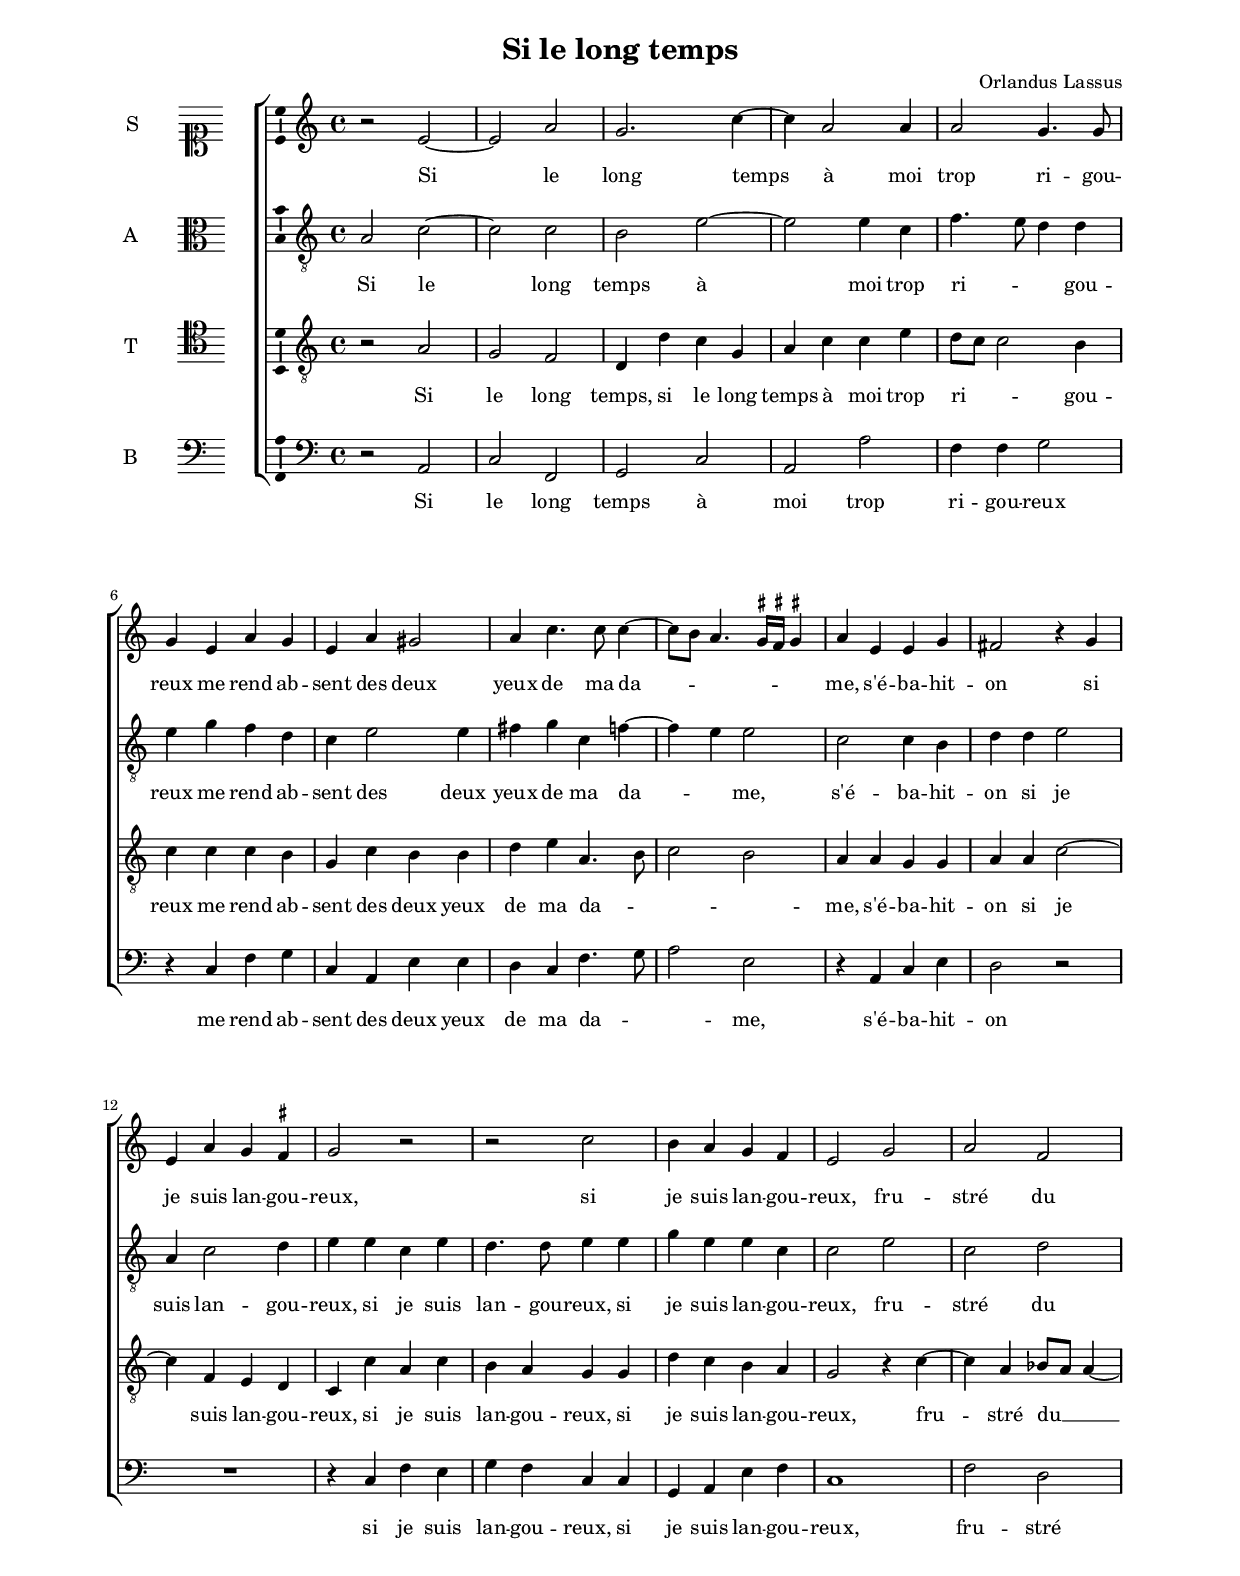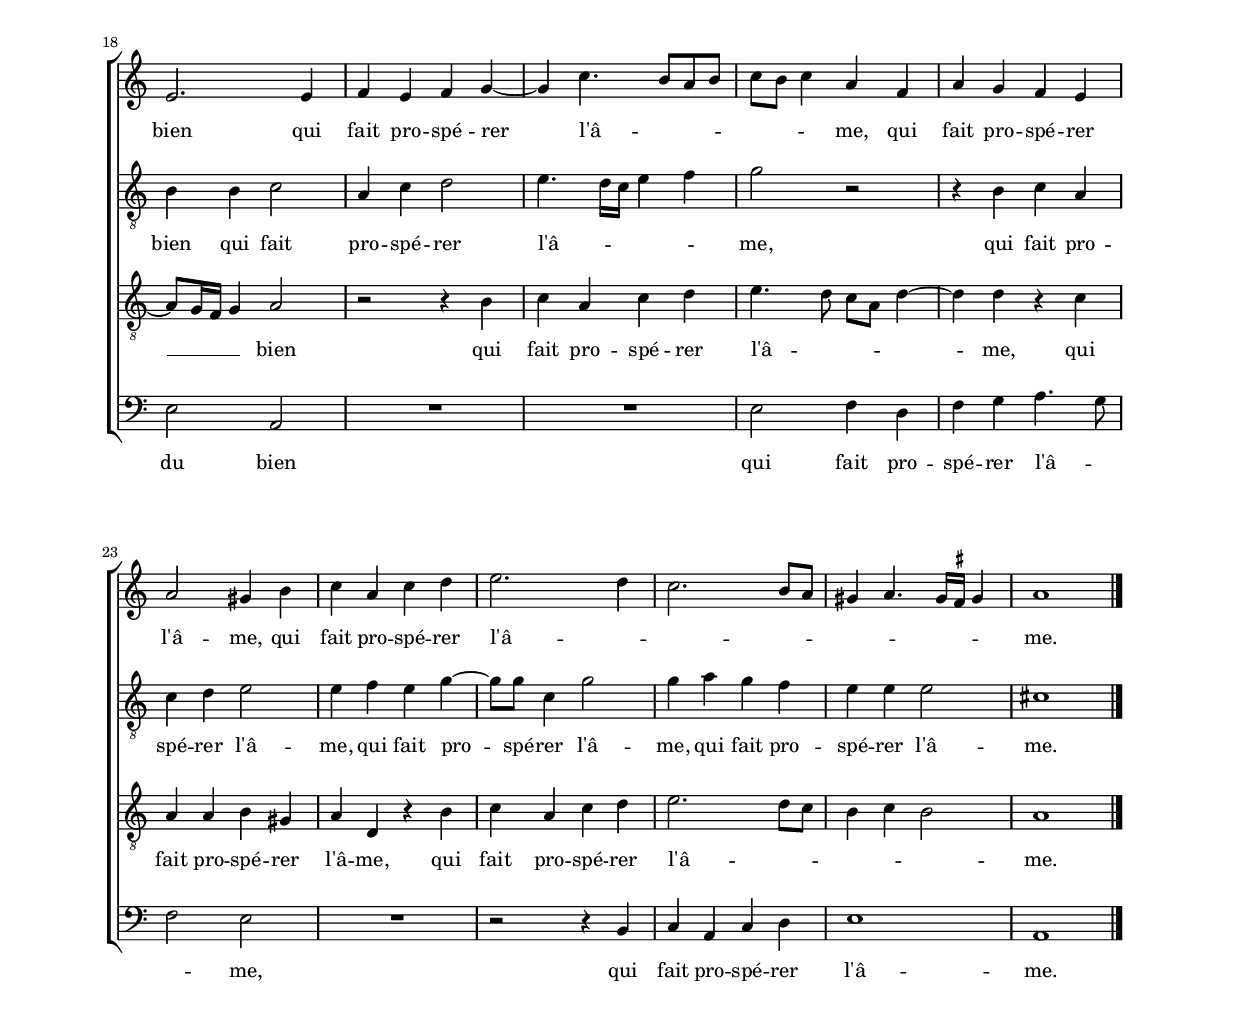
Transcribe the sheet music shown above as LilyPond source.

\header
{
  title="Si le long temps"
  composer="Orlandus Lassus"
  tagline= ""
}

\version "2.24.3"
\include "deutsch.ly"
#(set-global-staff-size 16)
% #(set-default-paper-size "letter")
#(ly:set-option 'point-and-click #f)

	
global = {
	\key c \major
	\time 4/4
	\skip 1*28 \bar "|."
	}

	ficta = { \once \set suggestAccidentals = ##t }
	
	forget = #(define-music-function (music) (ly:music?) #{
		\accidentalStyle forget
		$music
		\accidentalStyle default
		#})
	
	m = \melisma
	me = \melismaEnd


\paper
	{
	top-margin = 2 \cm
	bottom-margin = 2 \cm
	left-margin = 2 \cm
	right-margin = 2 \cm
	ragged-bottom = ##f
	ragged-last-bottom = ##t
	print-page-number = ##f
	system-system-spacing = #'((basic-distance . 20) (minimum-distance . 14) (padding . 8) (strechability . 150))
	system-count = 5
%	systems-per-page = 3
%	min-systems-per-page = 3
	}


incipitcantus = \markup { \score {
	{
	\set Staff.instrumentName = \markup { \fontsize #1 "S" }
	\key c \major
	\clef soprano
	s4 \bar ""
	}
	\layout  {
	raggedright = ##t
	indent = 1.5 \cm
	line-width = 2.3\cm
	\context { \Staff \remove Time_signature_engraver }
	\override Staff.Clef.Y-extent = #'(0 . 0)
	}} \hspace #1 }
	
      
incipitaltus = \markup { \score {
	{
	\set Staff.instrumentName = \markup { \fontsize #1 "A" }
	\key c \major
	\clef alto
	s4 \bar ""
	}
	\layout  {
	raggedright = ##t
	indent = 1.5 \cm
	line-width = 2.3\cm
	\context { \Staff \remove Time_signature_engraver }
	\override Staff.Clef.Y-extent = #'(0 . 0)
	}} \hspace #1 }


incipittenor = \markup { \score {
	{
	\set Staff.instrumentName = \markup { \fontsize #1 "T" }
	\key c \major
	\clef tenor
	s4 \bar ""
	}
	\layout  {
	raggedright = ##t
	indent = 1.5 \cm
	line-width = 2.3\cm
	\context { \Staff \remove Time_signature_engraver }
	\override Staff.Clef.Y-extent = #'(0 . 0)
	}} \hspace #1 }


incipitbassus = \markup { \score {
	{
	\set Staff.instrumentName = \markup { \fontsize #1 "B" }
	\key c \major
	\clef bass
	s4 \bar ""
	}
	\layout  {
	raggedright = ##t
	indent = 1.5 \cm
	line-width = 2.3\cm
	\context { \Staff \remove Time_signature_engraver }
	\override Staff.Clef.Y-extent = #'(0 . 0)
	}} \hspace #1 }


cantus =  \relative c''
	{
	r2 e,~
	e2 a
	g2. c4~
	c4 a2 a4
%5
	a2 g4. g8 |
	g4 e a g
	e4 a gis2
	a4 c4. c8 c4~
	c8 \m h a4. \ficta gis16 \ficta fis \ficta gis!4 \me
%10
	a4 e e g |
	fis2 r4 g
	e4 a g \ficta fis
	g2 r
	r2 c
%15
	h4 a g f |
	e2 g
	a2 f
	e2. e4
	f4 e f g~
%20
	g4 c4. \m h8 a h |
	c8 h c4 \me a f
	a4 g f e
	a2 gis4 h
	c4 a c d
%25
	e2. \m d4 |
	c2. h8 a
	gis4 a4. gis16 \ficta fis gis4 \me
	a1 |
	}


altus =  \relative c'
	{
	a2 c~
	c2 c
	h2 e~
	e2 e4 c
%5
	f4. \m e8 d4 \me d |
	e4 g f d
	c4 e2 e4
	fis4 g c, f~
	f4 \m e \me e2
%10
	c2 c4 h |
	d4 d e2
	a,4 c2 d4
	e4 e c e
	d4. d8 e4 e
%15
	g4 e e c |
	c2 e
	c2 d
	h4 h c2
	a4 c d2
%20
	e4. \m d16 c e4 f \me |
	g2 r
	r4 h, c a
	c4 d e2
	e4 f e g~
%25
	g8 g c,4 g'2 |
	g4 a g f
	e4 e e2
	cis1 |
	}


tenor =  \relative c'
	{
	r2 a
	g2 f
	d4 d' c g
	a4 c c e
%5
	d8 \m c c2 \me h4 |
	c4 c c h
	g4 c h h
	d4 e a,4. \m h8
	c2 h \me
%10
	a4 a g g |
	a4 a c2~
	c4 f, e d
	c4 c' a c
	h4 a g g
%15
	d'4 c h a |
	g2 r4 c~
	c4 a b8 \m a a4~
	a8 g16 f g4 \me a2
	r2 r4 h
%20
	c4 a c d |
	e4. \m d8 c a d4~
	d4 \me d r c
	a4 a h gis
	a4 d, r h'
%25
	c4 a c d |
	e2. \m d8 c
	h4 c h2 \me
	a1 |
	}


bassus  =  \relative c
	{
	r2 a
	c2 f,
	g2 c
	a2 a'
%5
	f4 f g2 |
	r4 c, f g
	c,4 a e' e
	d4 c f4. \m g8
	a2 \me e
%10
	r4 a, c e |
	d2 r
	R1
	r4 c f e
	g4 f c c
%15
	g4 a e' f |
	c1
	f2 d
	e2 a,
	R1
%20
	R1 |
	e'2 f4 d
	f4 g a4. \m g8
	f2 \me e
	R1
%25
	r2 r4 h |
	c4 a c d
	e1
	a,1 |
	}

lyricscantus = \lyricmode {
	Si le long temps à moi trop ri -- gou -- reux
	me rend ab -- sent des deux yeux de ma da -- me,
	s'é -- ba -- hit -- on si je suis lan -- gou -- reux,
	si je suis lan -- gou -- reux,
	fru -- stré du bien qui fait pro -- spé -- rer l'â -- me,
	qui fait pro -- spé -- rer l'â -- me,
	qui fait pro -- spé -- rer l'â -- me.
	}


lyricsaltus = \lyricmode {
	Si le long temps à moi trop ri -- gou -- reux
	me rend ab -- sent des deux yeux de ma da -- me,
	s'é -- ba -- hit -- on si je suis lan -- gou -- reux,
	si je suis lan -- gou -- reux,
	si je suis lan -- gou -- reux,
	fru -- stré du bien qui fait pro -- spé -- rer l'â -- me,
	qui fait pro -- spé -- rer l'â -- me,
	qui fait pro -- spé -- rer l'â -- me,
	qui fait pro -- spé -- rer l'â -- me.
	}


lyricstenor = \lyricmode {
	Si le long temps,
	si le long temps à moi trop ri -- gou -- reux
	me rend ab -- sent des deux yeux de ma da -- me,
	s'é -- ba -- hit -- on si je suis lan -- gou -- reux,
	si je suis lan -- gou -- reux,
	si je suis lan -- gou -- reux,
	fru -- stré du __ bien qui fait pro -- spé -- rer l'â -- me,
	qui fait pro -- spé -- rer l'â -- me,
	qui fait pro -- spé -- rer l'â -- me.
	}


lyricsbassus = \lyricmode {
	Si le long temps à moi trop ri -- gou -- reux
	me rend ab -- sent des deux yeux de ma da -- me,
	s'é -- ba -- hit -- on si je suis lan -- gou -- reux,
	si je suis lan -- gou -- reux,
	fru -- stré du bien qui fait pro -- spé -- rer l'â -- me,
	qui fait pro -- spé -- rer l'â -- me.
	}


\score
{  
	\transpose c c {
	\new ChoirStaff \with { \override StaffGrouper.staff-staff-spacing.basic-distance = #13 }
	<<

	\new Staff << \global
	\new Voice="v1" {
		\set Staff.instrumentName=\incipitcantus
		\set Staff.midiInstrument = "reed organ"
		\clef violin
		\cantus }
	\new Lyrics \lyricsto "v1" {\lyricscantus }
	>>


	\new Staff << \global
	\new Voice="v2" {
		\set Staff.instrumentName=\incipitaltus
		\set Staff.midiInstrument = "reed organ"
		\clef "G_8" 
		\altus}
	\new Lyrics \lyricsto "v2" {\lyricsaltus }
	>>


	\new Staff << \global
	\new Voice="v3" {
		\set Staff.instrumentName=\incipittenor
		\set Staff.midiInstrument = "reed organ"
		\clef "G_8"
		\tenor }
	\new Lyrics \lyricsto "v3" {\lyricstenor }
	>>


	\new Staff << \global
	\new Voice="v4" {
		\set Staff.instrumentName=\incipitbassus
		\set Staff.midiInstrument = "reed organ"
		\clef bass 
		\bassus }
	\new Lyrics \lyricsto "v4" {\lyricsbassus}
	>>

	>>
	} % transpose

	\layout
	{
	indent = 2.5 \cm
	\context { \Lyrics \override VerticalAxisGroup.nonstaff-relatedstaff-spacing.padding = #2 }
	\context { \Staff \override TimeSignature.break-visibility = #end-of-line-invisible }
	\context { \Staff \consists Ambitus_engraver }
	\context { \Score \override BarNumber.padding = #2 }
	\context { \Voice \override NoteHead.style = #'baroque }
	}

\midi
	{
	\tempo 4 = 90
	}
	
}


% EOF
